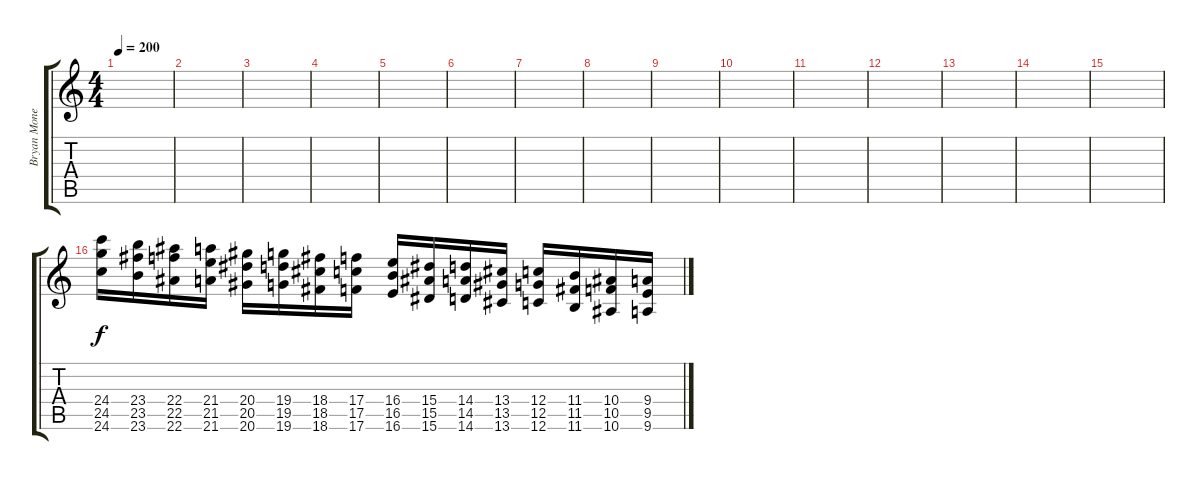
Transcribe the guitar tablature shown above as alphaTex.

\track ("Bryan Money - Guitar" "Bryan Mone") {instrument distortionguitar}
\staff {score tabs}
\tuning (D4 A3 F3 C3 G2 C2) {hide}
\ts (4 4)
\tempo 200
\clef g2
\ks c
|
|
|
|
|
|
|
|
|
|
|
|
|
|
|
(24.4 24.5 24.6).16 (23.4 23.5 23.6).16 (22.4 22.5 22.6).16 (21.4 21.5 21.6).16 (20.4 20.5 20.6).16 (19.4 19.5 19.6).16 (18.4 18.5 18.6).16 (17.4 17.5 17.6).16 (16.4 16.5 16.6).16 (15.4 15.5 15.6).16 (14.4 14.5 14.6).16 (13.4 13.5 13.6).16 (12.4 12.5 12.6).16 (11.4 11.5 11.6).16 (10.4 10.5 10.6).16 (9.4 9.5 9.6).16
